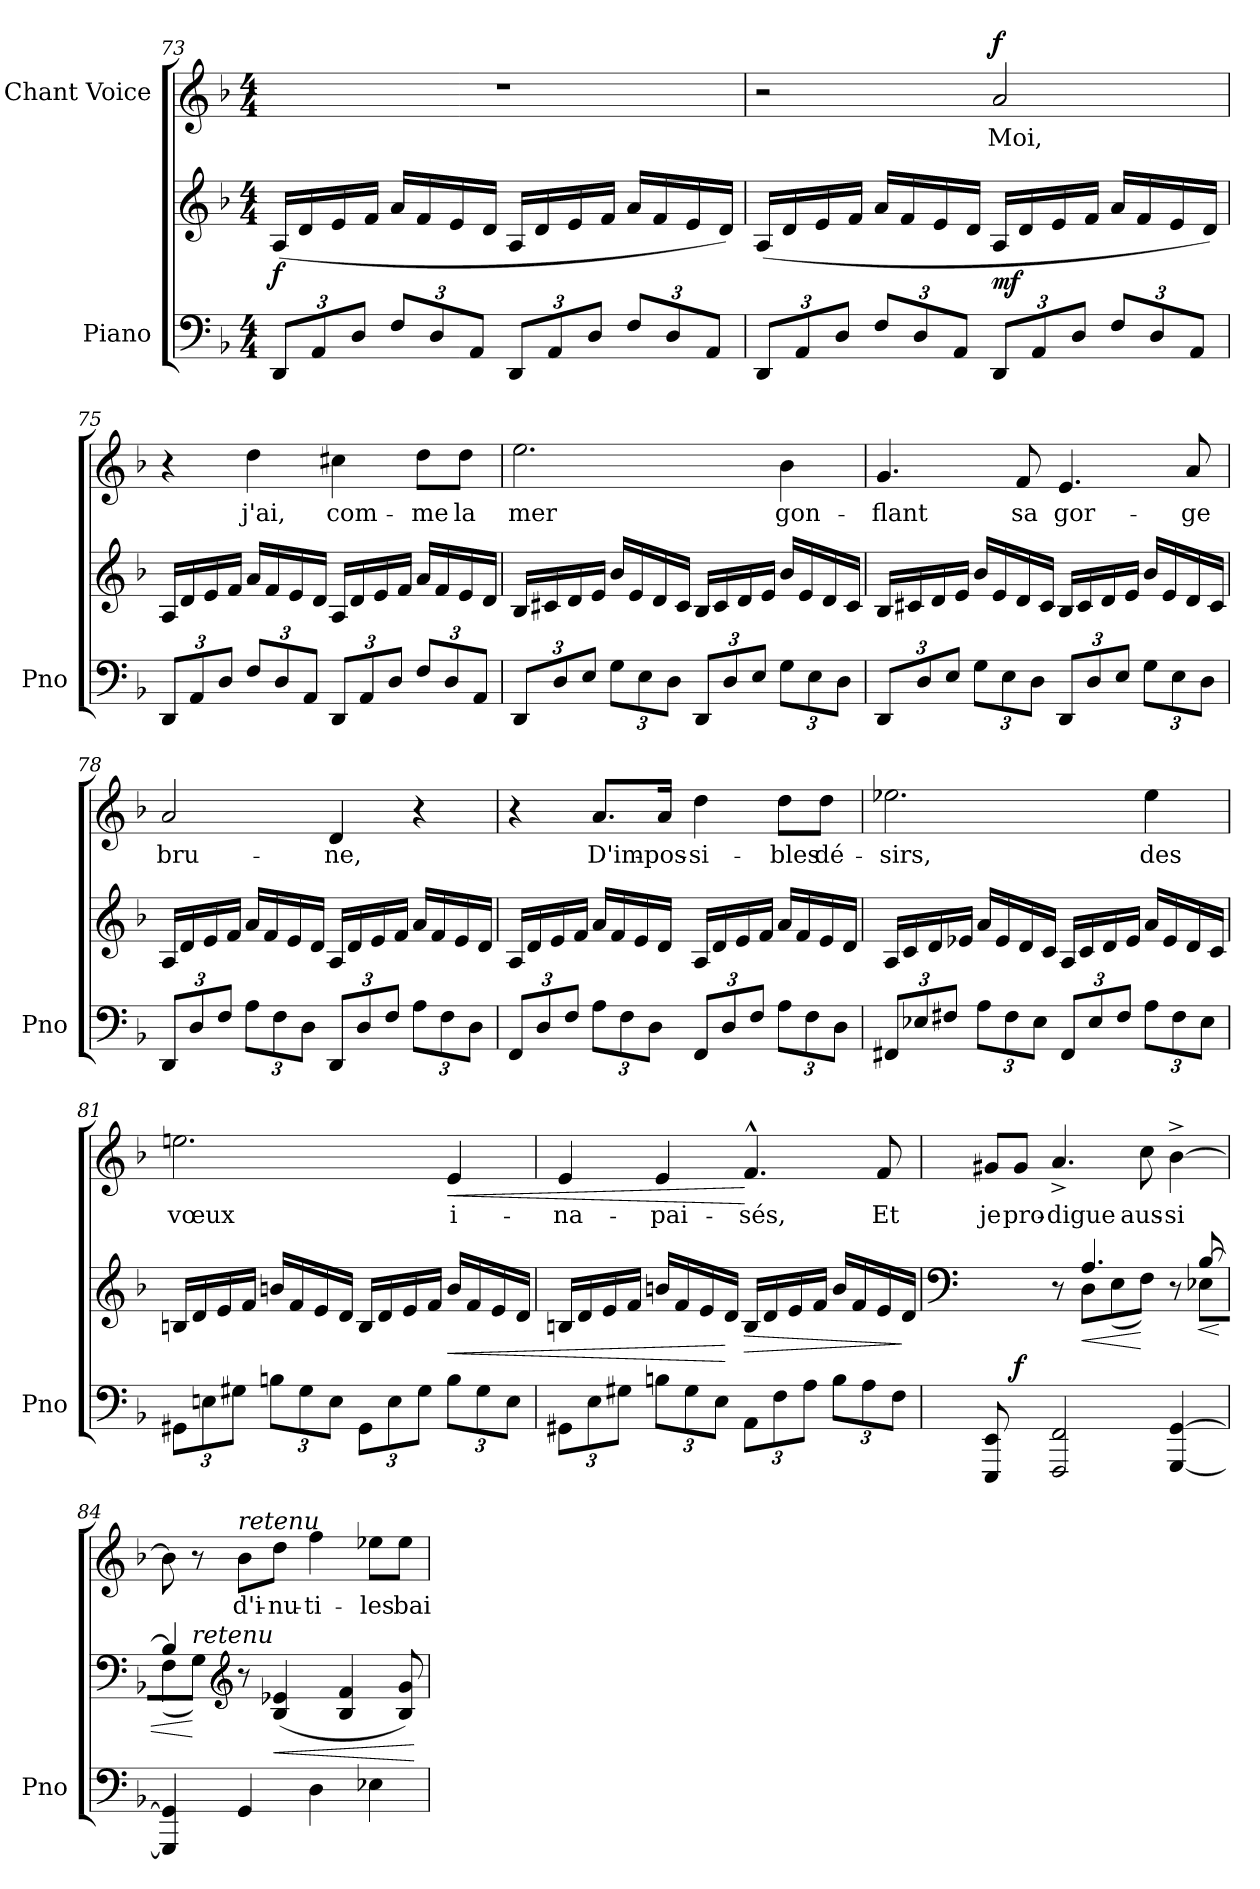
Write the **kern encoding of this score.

**kern	**kern	**dynam	**kern	**text	**dynam
*part2	*part2	*part2	*part1	*part1	*part1
*staff3	*staff2	*staff2/3	*staff1	*staff1	*staff1
*I"Piano	*	*	*I"Chant Voice	*	*
*I'Pno	*	*	*	*	*
!!LO:LB:g=z
*clefF4	*clefG2	*	*clefG2	*	*
*k[b-]	*k[b-]	*	*k[b-]	*	*
*M4/4	*M4/4	*	*M4/4	*	*
*Xbrackettup	*	*	*	*	*
=73	=73	=73	=73	=73	=73
!	!	!LO:DY:b	!	!	!
12DD/L	(<16A/LL	f	1r	.	.
.	16d/	.	.	.	.
12AA/	.	.	.	.	.
.	16e/	.	.	.	.
12D/J	.	.	.	.	.
.	16f/JJ	.	.	.	.
12F/L	16a/LL	.	.	.	.
.	16f/	.	.	.	.
12D/	.	.	.	.	.
.	16e/	.	.	.	.
12AA/J	.	.	.	.	.
.	16d/JJ	.	.	.	.
12DD/L	16A/LL	.	.	.	.
.	16d/	.	.	.	.
12AA/	.	.	.	.	.
.	16e/	.	.	.	.
12D/J	.	.	.	.	.
.	16f/JJ	.	.	.	.
12F/L	16a/LL	.	.	.	.
.	16f/	.	.	.	.
12D/	.	.	.	.	.
.	16e/	.	.	.	.
12AA/J	.	.	.	.	.
.	16d/JJ)	.	.	.	.
=74	=74	=74	=74	=74	=74
12DD/L	(<16A/LL	.	2r	.	.
.	16d/	.	.	.	.
12AA/	.	.	.	.	.
.	16e/	.	.	.	.
12D/J	.	.	.	.	.
.	16f/JJ	.	.	.	.
12F/L	16a/LL	.	.	.	.
.	16f/	.	.	.	.
12D/	.	.	.	.	.
.	16e/	.	.	.	.
12AA/J	.	.	.	.	.
.	16d/JJ	.	.	.	.
!	!	!LO:DY:b	!	!LO:LY:b	!LO:DY:a
12DD/L	16A/LL	mf	2a/	Moi,	f
.	16d/	.	.	.	.
12AA/	.	.	.	.	.
.	16e/	.	.	.	.
12D/J	.	.	.	.	.
.	16f/JJ	.	.	.	.
12F/L	16a/LL	.	.	.	.
.	16f/	.	.	.	.
12D/	.	.	.	.	.
.	16e/	.	.	.	.
12AA/J	.	.	.	.	.
.	16d/JJ)	.	.	.	.
=75	=75	=75	=75	=75	=75
12DD/L	16A/LL	.	4r	.	.
.	16d/	.	.	.	.
12AA/	.	.	.	.	.
.	16e/	.	.	.	.
12D/J	.	.	.	.	.
.	16f/JJ	.	.	.	.
!	!	!	!	!LO:LY:b	!
12F/L	16a/LL	.	4dd\	j'ai,	.
.	16f/	.	.	.	.
12D/	.	.	.	.	.
.	16e/	.	.	.	.
12AA/J	.	.	.	.	.
.	16d/JJ	.	.	.	.
!	!	!	!	!LO:LY:b	!
12DD/L	16A/LL	.	4cc#X\	com-	.
.	16d/	.	.	.	.
12AA/	.	.	.	.	.
.	16e/	.	.	.	.
12D/J	.	.	.	.	.
.	16f/JJ	.	.	.	.
!	!	!	!	!LO:LY:b	!
12F/L	16a/LL	.	8dd\L	-me	.
.	16f/	.	.	.	.
12D/	.	.	.	.	.
!	!	!	!	!LO:LY:b	!
.	16e/	.	8dd\J	la	.
12AA/J	.	.	.	.	.
.	16d/JJ	.	.	.	.
!!LO:LB:g=z
=76	=76	=76	=76	=76	=76
!	!	!	!	!LO:LY:b	!
12DD/L	16B-/LL	.	2.ee\	mer	.
.	16c#X/	.	.	.	.
12D/	.	.	.	.	.
.	16d/	.	.	.	.
12E/J	.	.	.	.	.
.	16e/JJ	.	.	.	.
12G\L	16b-/LL	.	.	.	.
.	16e/	.	.	.	.
12E\	.	.	.	.	.
.	16d/	.	.	.	.
12D\J	.	.	.	.	.
.	16c#/JJ	.	.	.	.
12DD/L	16B-/LL	.	.	.	.
.	16c#/	.	.	.	.
12D/	.	.	.	.	.
.	16d/	.	.	.	.
12E/J	.	.	.	.	.
.	16e/JJ	.	.	.	.
!	!	!	!	!LO:LY:b	!
12G\L	16b-/LL	.	4b-\	gon-	.
.	16e/	.	.	.	.
12E\	.	.	.	.	.
.	16d/	.	.	.	.
12D\J	.	.	.	.	.
.	16c#/JJ	.	.	.	.
=77	=77	=77	=77	=77	=77
!	!	!	!	!LO:LY:b	!
12DD/L	16B-/LL	.	4.g/	-flant	.
.	16c#X/	.	.	.	.
12D/	.	.	.	.	.
.	16d/	.	.	.	.
12E/J	.	.	.	.	.
.	16e/JJ	.	.	.	.
12G\L	16b-/LL	.	.	.	.
.	16e/	.	.	.	.
12E\	.	.	.	.	.
!	!	!	!	!LO:LY:b	!
.	16d/	.	8f/	sa	.
12D\J	.	.	.	.	.
.	16c#/JJ	.	.	.	.
!	!	!	!	!LO:LY:b	!
12DD/L	16B-/LL	.	4.e/	gor-	.
.	16c#/	.	.	.	.
12D/	.	.	.	.	.
.	16d/	.	.	.	.
12E/J	.	.	.	.	.
.	16e/JJ	.	.	.	.
12G\L	16b-/LL	.	.	.	.
.	16e/	.	.	.	.
12E\	.	.	.	.	.
!	!	!	!	!LO:LY:b	!
.	16d/	.	8a/	-ge	.
12D\J	.	.	.	.	.
.	16c#/JJ	.	.	.	.
=78	=78	=78	=78	=78	=78
!	!	!	!	!LO:LY:b	!
12DD/L	16A/LL	.	2a/	bru-	.
.	16d/	.	.	.	.
12D/	.	.	.	.	.
.	16e/	.	.	.	.
12F/J	.	.	.	.	.
.	16f/JJ	.	.	.	.
12A\L	16a/LL	.	.	.	.
.	16f/	.	.	.	.
12F\	.	.	.	.	.
.	16e/	.	.	.	.
12D\J	.	.	.	.	.
.	16d/JJ	.	.	.	.
!	!	!	!	!LO:LY:b	!
12DD/L	16A/LL	.	4d/	-ne,	.
.	16d/	.	.	.	.
12D/	.	.	.	.	.
.	16e/	.	.	.	.
12F/J	.	.	.	.	.
.	16f/JJ	.	.	.	.
12A\L	16a/LL	.	4r	.	.
.	16f/	.	.	.	.
12F\	.	.	.	.	.
.	16e/	.	.	.	.
12D\J	.	.	.	.	.
.	16d/JJ	.	.	.	.
!!LO:PB:g=z
=79	=79	=79	=79	=79	=79
12FF/L	16A/LL	.	4r	.	.
.	16d/	.	.	.	.
12D/	.	.	.	.	.
.	16e/	.	.	.	.
12F/J	.	.	.	.	.
.	16f/JJ	.	.	.	.
!	!	!	!	!LO:LY:b	!
12A\L	16a/LL	.	8.a/L	D'im-	.
.	16f/	.	.	.	.
12F\	.	.	.	.	.
.	16e/	.	.	.	.
12D\J	.	.	.	.	.
!	!	!	!	!LO:LY:b	!
.	16d/JJ	.	16a/Jk	-pos-	.
!	!	!	!	!LO:LY:b	!
12FF/L	16A/LL	.	4dd\	-si-	.
.	16d/	.	.	.	.
12D/	.	.	.	.	.
.	16e/	.	.	.	.
12F/J	.	.	.	.	.
.	16f/JJ	.	.	.	.
!	!	!	!	!LO:LY:b	!
12A\L	16a/LL	.	8dd\L	-bles	.
.	16f/	.	.	.	.
12F\	.	.	.	.	.
!	!	!	!	!LO:LY:b	!
.	16e/	.	8dd\J	dé-	.
12D\J	.	.	.	.	.
.	16d/JJ	.	.	.	.
=80	=80	=80	=80	=80	=80
!	!	!	!	!LO:LY:b	!
12FF#X/L	16A/LL	.	2.ee-X\	-sirs,	.
.	16c/	.	.	.	.
12E-X/	.	.	.	.	.
.	16d/	.	.	.	.
12F#X/J	.	.	.	.	.
.	16e-X/JJ	.	.	.	.
12A\L	16a/LL	.	.	.	.
.	16e-/	.	.	.	.
12F#\	.	.	.	.	.
.	16d/	.	.	.	.
12E-\J	.	.	.	.	.
.	16c/JJ	.	.	.	.
12FF#/L	16A/LL	.	.	.	.
.	16c/	.	.	.	.
12E-/	.	.	.	.	.
.	16d/	.	.	.	.
12F#/J	.	.	.	.	.
.	16e-/JJ	.	.	.	.
!	!	!	!	!LO:LY:b	!
12A\L	16a/LL	.	4ee-\	des	.
.	16e-/	.	.	.	.
12F#\	.	.	.	.	.
.	16d/	.	.	.	.
12E-\J	.	.	.	.	.
.	16c/JJ	.	.	.	.
!!LO:LB:g=z
=81	=81	=81	=81	=81	=81
!	!	!	!	!LO:LY:b	!
12GG#X\L	16Bn/LL	.	2.een\	vœux	.
.	16d/	.	.	.	.
12En\	.	.	.	.	.
.	16e/	.	.	.	.
12G#X\J	.	.	.	.	.
.	16f/JJ	.	.	.	.
12Bn\L	16bn/LL	.	.	.	.
.	16f/	.	.	.	.
12G#\	.	.	.	.	.
.	16e/	.	.	.	.
12E\J	.	.	.	.	.
.	16d/JJ	.	.	.	.
12GG#\L	16B/LL	.	.	.	.
.	16d/	.	.	.	.
12E\	.	.	.	.	.
.	16e/	.	.	.	.
12G#\J	.	.	.	.	.
.	16f/JJ	.	.	.	.
!	!	!LO:HP:b	!	!LO:LY:b	!LO:HP:b
12B\L	16b/LL	<	4e/	i-	<
.	16f/	.	.	.	.
12G#\	.	.	.	.	.
.	16e/	.	.	.	.
12E\J	.	.	.	.	.
.	16d/JJ	.	.	.	.
=82	=82	=82	=82	=82	=82
!	!	!	!	!LO:LY:b	!
12GG#X\L	16Bn/LL	.	4e/	-na-	.
.	16d/	.	.	.	.
12E\	.	.	.	.	.
.	16e/	.	.	.	.
12G#X\J	.	.	.	.	.
.	16f/JJ	.	.	.	.
!	!	!	!	!LO:LY:b	!
12Bn\L	16bn/LL	.	4e/	-pai-	.
.	16f/	.	.	.	.
12G#\	.	.	.	.	.
.	16e/	.	.	.	.
12E\J	.	.	.	.	.
.	16d/JJ	[	.	.	.
!	!	!LO:HP:b	!	!LO:LY:b	!
12AA\L	16B/LL	>	4.f^^/	-sés,	[
.	16d/	.	.	.	.
12F\	.	.	.	.	.
.	16e/	.	.	.	.
12A\J	.	.	.	.	.
.	16f/JJ	.	.	.	.
12B\L	16b/LL	.	.	.	.
.	16f/	.	.	.	.
12A\	.	.	.	.	.
!	!	!	!	!LO:LY:b	!
.	16e/	.	8f/	Et	.
12F\J	.	.	.	.	.
.	16d/JJ	]	.	.	.
!!LO:LB:g=z
=83	=83	=83	=83	=83	=83
*	*clefF4	*	*	*	*
*	*^	*	*	*	*
*	*	*^	*	*	*	*
!	!	!	!	!	!	!LO:LY:b	!
8EEE/ 8EE/L	4ryy	4.ryy	8ryy	.	8g#X/L	je	.
!	!	!	!	!LO:DY:a=2	!	!LO:LY:b	!
8ryy	.	.	8D\ 8G#X\J	f	8g#/J	pro-	.
!	!	!	!	!	!	!LO:LY:b	!
2FFF/ 2FF/	8r	.	2.ryy	.	4.a^/	-digue	.
!	!	!	!	!LO:HP:b	!	!	!
.	4.A/	8D\L	.	<	.	.	.
.	.	(>8E\	.	.	.	.	.
!	!	!	!	!	!	!LO:LY:b	!
.	.	8F\J)	.	[	8cc\	aus-	.
!	!	!	!	!	!	!LO:LY:b	!
[4GGG/ [4GG/	8r	8ryy	.	.	[4b-^\	-si	.
!	!	!	!	!LO:HP:b	!	!	!
.	[8B-/	8E-X\L	.	<	.	.	.
*	*	*v	*v	*	*	*	*
=84	=84	=84	=84	=84	=84	=84
4GGG/] 4GG/]	4B-/]	(>8F\	.	8b-\]	.	.
!	!	!LO:TX:a:i:t=retenu	!	!	!	!
.	.	8G\J)	[	8r	.	.
*	*clefG2	*	*	*	*	*
!	!	!	!	!LO:TX:a:i:t=retenu	!	!
!	!	!	!	!	!LO:LY:b	!
4GG/	8r	2.ryy	.	8b-\L	d'i-	.
*	*	*	*	*MM100	*	*
!	!	!	!LO:HP:b	!	!LO:LY:b	!
.	(<4B-/ 4e-X/	.	<	8dd\J	-nu-	.
!	!	!	!	!	!LO:LY:b	!
4D\	.	.	.	4ff\	-ti-	.
.	4B-/ 4f/	.	.	.	.	.
!	!	!	!	!	!LO:LY:b	!
4E-X\	.	.	.	8ee-X\L	-les	.
!	!	!	!	!	!LO:LY:b	!
.	8B-/ 8g/)	.	.	8ee-\J	bai-	.
*	*v	*v	*	*	*	*
.	.	[	.	.	.
=	=	=	=	=	=
*-	*-	*-	*-	*-	*-
